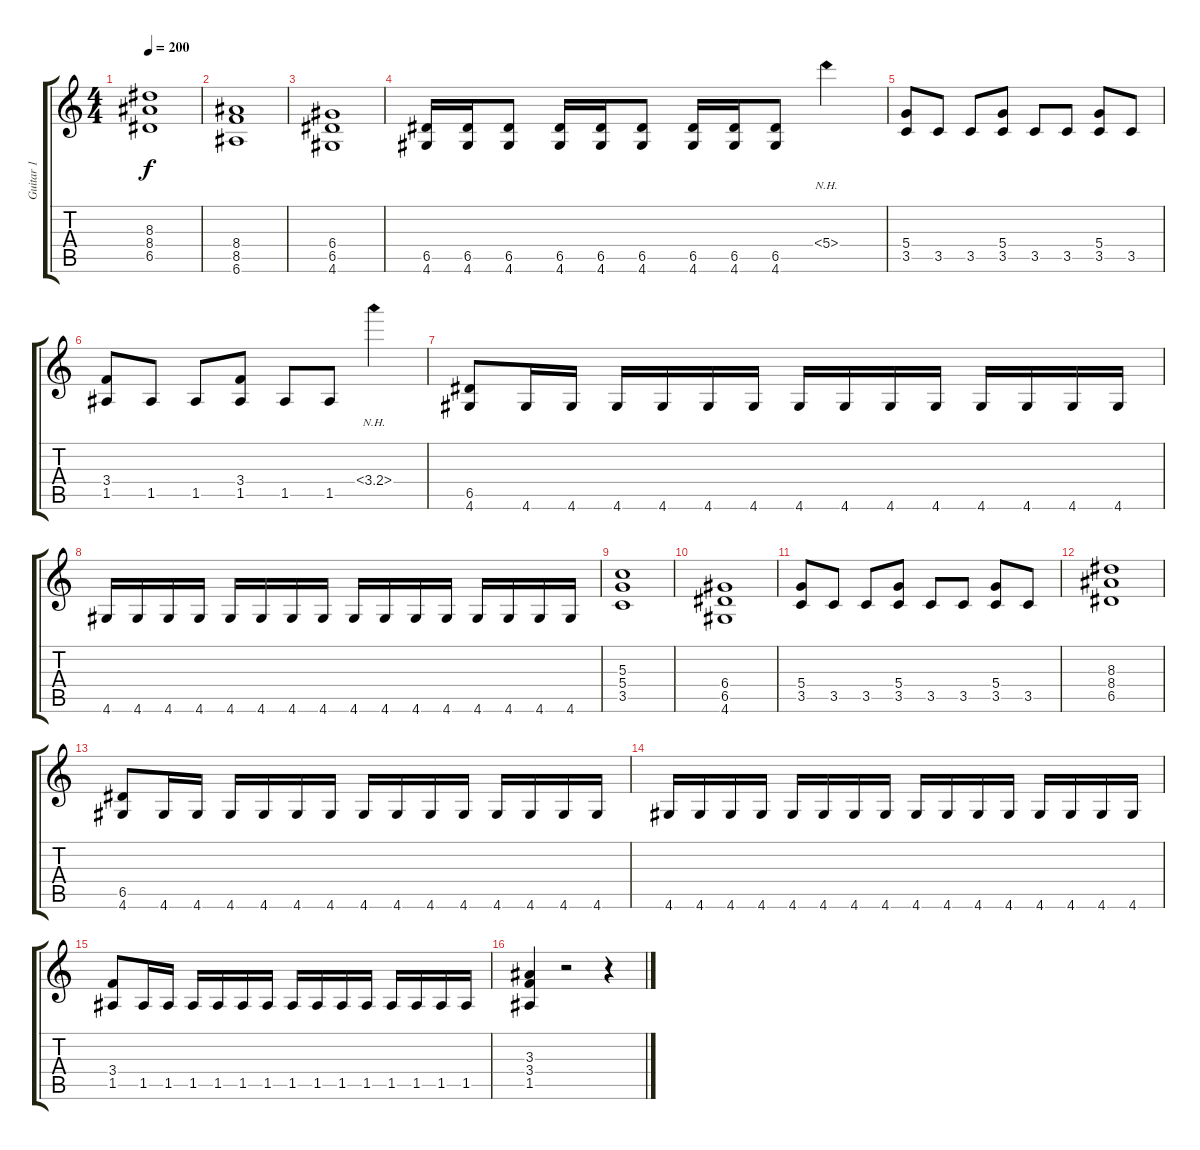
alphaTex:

\track ("Guitar 1 " "Guitar 1 ") {instrument overdrivenguitar}
\staff {score tabs}
\tuning (E4 B3 G3 D3 A2 E2) {hide}
\ts (4 4)
\section ("" "")
\tempo 200
\clef g2
\ks c
(8.3 8.4 6.5).1{dy f} |
(8.4 8.5 6.6).1 |
(6.4 6.5 4.6).1 |
(6.5 4.6).16 (6.5 4.6).16 (6.5 4.6).8 (6.5 4.6).16 (6.5 4.6).16 (6.5 4.6).8 (6.5 4.6).16 (6.5 4.6).16 (6.5 4.6).8 5.4{nh}.4 |
(5.4 3.5).8 3.5.8 3.5.8 (5.4 3.5).8 3.5.8 3.5.8 (5.4 3.5).8 3.5.8 |
(3.4 1.5).8 1.5.8 1.5.8 (3.4 1.5).8 1.5.8 1.5.8 3.4{nh}.4 |
(6.5 4.6).8 4.6.16 4.6.16 4.6.16 4.6.16 4.6.16 4.6.16 4.6.16 4.6.16 4.6.16 4.6.16 4.6.16 4.6.16 4.6.16 4.6.16 |
4.6.16 4.6.16 4.6.16 4.6.16 4.6.16 4.6.16 4.6.16 4.6.16 4.6.16 4.6.16 4.6.16 4.6.16 4.6.16 4.6.16 4.6.16 4.6.16 |
\section ("" "")
(5.3 5.4 3.5).1 |
(6.4 6.5 4.6).1 |
(5.4 3.5).8 3.5.8 3.5.8 (5.4 3.5).8 3.5.8 3.5.8 (5.4 3.5).8 3.5.8 |
(8.3 8.4 6.5).1 |
(6.5 4.6).8 4.6.16 4.6.16 4.6.16 4.6.16 4.6.16 4.6.16 4.6.16 4.6.16 4.6.16 4.6.16 4.6.16 4.6.16 4.6.16 4.6.16 |
4.6.16 4.6.16 4.6.16 4.6.16 4.6.16 4.6.16 4.6.16 4.6.16 4.6.16 4.6.16 4.6.16 4.6.16 4.6.16 4.6.16 4.6.16 4.6.16 |
(3.4 1.5).8 1.5.16 1.5.16 1.5.16 1.5.16 1.5.16 1.5.16 1.5.16 1.5.16 1.5.16 1.5.16 1.5.16 1.5.16 1.5.16 1.5.16 |
(3.3 3.4 1.5).4 r.2 r.4
